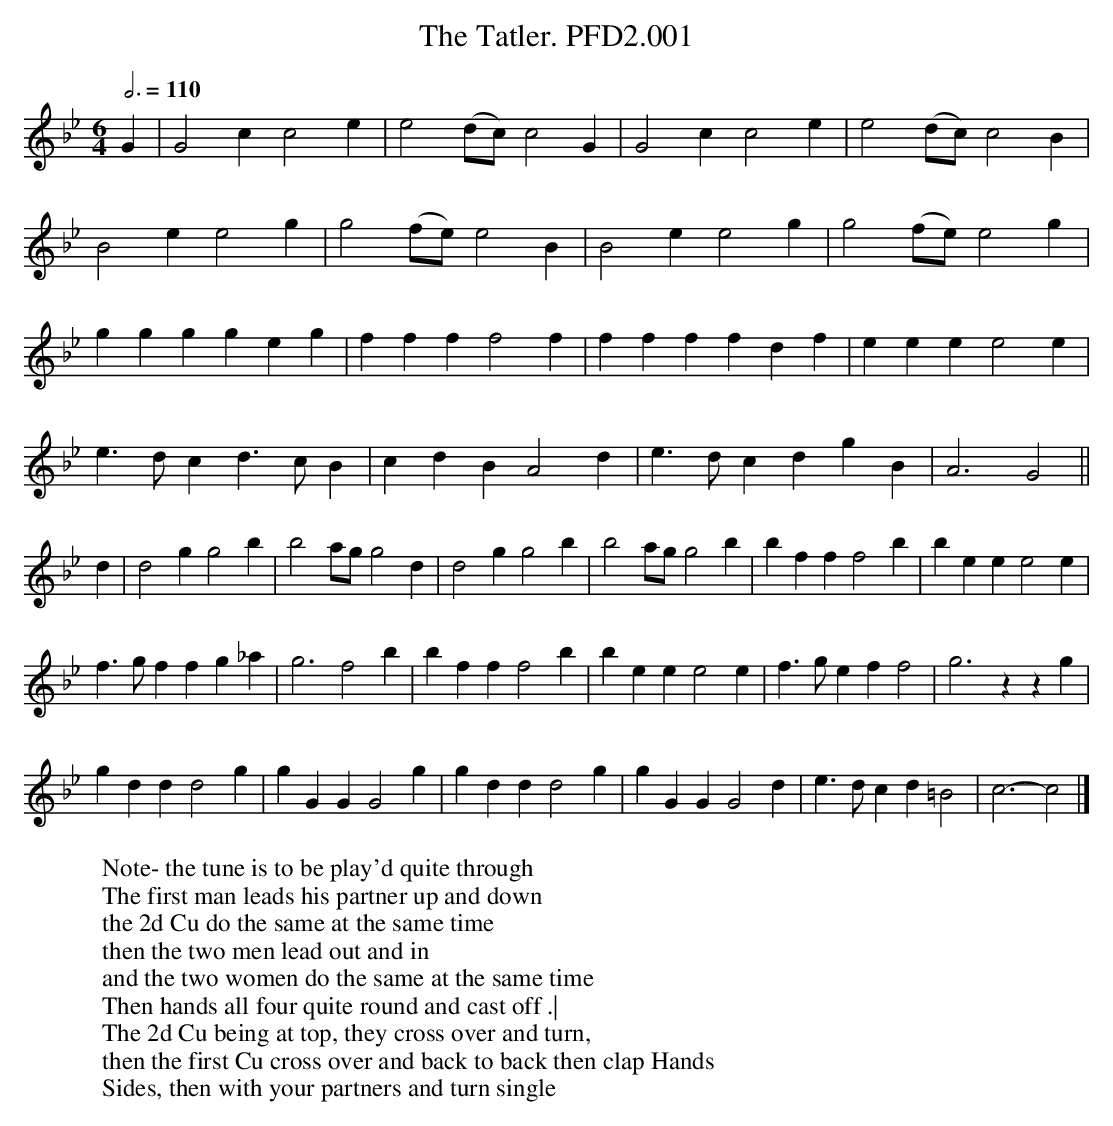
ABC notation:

X:1
T:Tatler. PFD2.001, The
M:6/4
L:1/4
Q:3/4=110
W:Note- the tune is to be play'd quite through
W:The first man leads his partner up and down
W:the 2d Cu do the same at the same time
W:then the two men lead out and in
W:and the two women do the same at the same time
W:Then hands all four quite round and cast off .|
W:The 2d Cu being at top, they cross over and turn,
W:then the first Cu cross over and back to back then clap Hands
W:Sides, then with your partners and turn single
K:Gm
G|G2c c2e|e2(d/c/) c2G|G2c c2e|e2(d/c/) c2B|
B2e e2g|g2(f/e/) e2B|B2e e2g|g2(f/e/) e2g|
ggg geg|fff f2f|fff fdf|eee e2e|
e>dc d>cB|cdB A2d|e>dc dgB|A3 G2||
d|d2g g2b|b2a/g/ g2d|d2g g2b|b2a/g/ g2b|bff f2b|bee e2e|
f>gf fg_a|g3 f2b|bff f2b|bee e2e|f>ge ff2|g3 zzg|
gdd d2g|gGG G2g|gdd d2g|gGG G2d|e>dc d=B2|c3-c2|]
